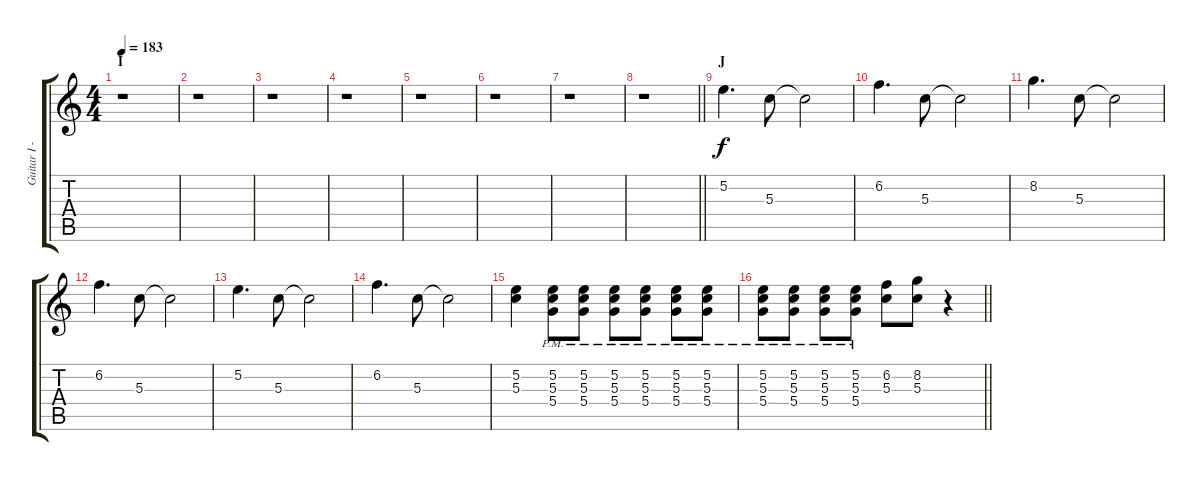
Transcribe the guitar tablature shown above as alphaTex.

\track ("Guitar I - Gotoh" "Guitar I -") {instrument distortionguitar}
\staff {score tabs}
\tuning (E4 B3 G3 D3 A2 E2) {hide}
\ts (4 4)
\section ("" "I")
\tempo 183
\clef g2
\ks c
r.1{dy f} |
r.1 |
r.1 |
r.1 |
r.1 |
r.1 |
r.1 |
\barLineRight lightlight
r.1 |
\section ("" "J")
5.2.4{d} 5.3.8 5.3{t}.2 |
6.2.4{d} 5.3.8 5.3{t}.2 |
8.2.4{d} 5.3.8 5.3{t}.2 |
6.2.4{d} 5.3.8 5.3{t}.2 |
5.2.4{d} 5.3.8 5.3{t}.2 |
6.2.4{d} 5.3.8 5.3{t}.2 |
(5.2 5.3).4 (5.2{pm} 5.3{pm} 5.4{pm}).8 (5.2{pm} 5.3{pm} 5.4{pm}).8 (5.2{pm} 5.3{pm} 5.4{pm}).8 (5.2{pm} 5.3{pm} 5.4{pm}).8 (5.2{pm} 5.3{pm} 5.4{pm}).8 (5.2{pm} 5.3{pm} 5.4{pm}).8 |
\barLineRight lightlight
(5.2{pm} 5.3{pm} 5.4{pm}).8 (5.2{pm} 5.3{pm} 5.4{pm}).8 (5.2{pm} 5.3{pm} 5.4{pm}).8 (5.2{pm} 5.3{pm} 5.4{pm}).8 (6.2 5.3).8 (8.2 5.3).8 r.4
